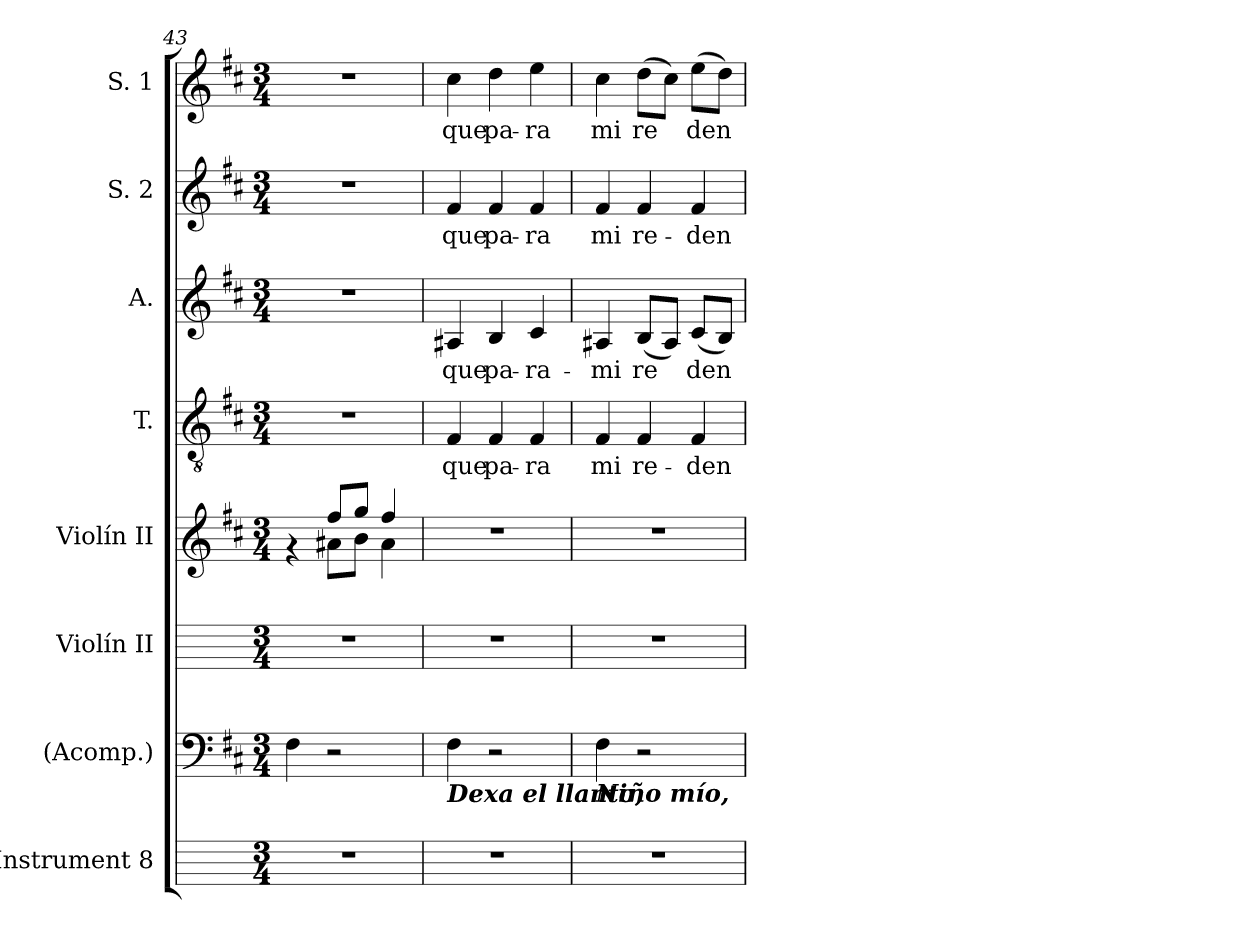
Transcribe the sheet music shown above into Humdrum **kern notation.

**kern	**kern	**kern	**kern	**kern	**text	**kern	**text	**kern	**text	**kern	**text
*part8	*part7	*part6	*part5	*part4	*part4	*part3	*part3	*part2	*part2	*part1	*part1
*staff8	*staff7	*staff6	*staff5	*staff4	*staff4	*staff3	*staff3	*staff2	*staff2	*staff1	*staff1
*I"Instrument 8	*I"(Acomp.)	*I"Violín II	*I"Violín II	*I"T.	*	*I"A.	*	*I"S. 2	*	*I"S. 1	*
*	*	*	*I'Violín I	*I'T.	*	*I'A.	*	*I'S. 2	*	*I'S. 1	*
*	*clefF4	*	*clefG2	*clefGv2	*	*clefG2	*	*clefG2	*	*clefG2	*
*k[]	*k[f#c#]	*k[]	*k[f#c#]	*k[f#c#]	*	*k[f#c#]	*	*k[f#c#]	*	*k[f#c#]	*
*C:	*D:	*C:	*D:	*D:	*	*D:	*	*D:	*	*D:	*
*M3/4	*M3/4	*M3/4	*M3/4	*M3/4	*	*M3/4	*	*M3/4	*	*M3/4	*
=43	=43	=43	=43	=43	=43	=43	=43	=43	=43	=43	=43
*	*	*	*^	*	*	*	*	*	*	*	*
2.r	4F#\	2.r	4rf	4ryy	2.r	.	2.r	.	2.r	.	2.r	.
.	2r	.	8ff#/L	8a#X\L	.	.	.	.	.	.	.	.
.	.	.	8gg/J	8b\J	.	.	.	.	.	.	.	.
.	.	.	4ff#/	4a#\	.	.	.	.	.	.	.	.
=44	=44	=44	=44	=44	=44	=44	=44	=44	=44	=44	=44	=44
!	!LO:TX:b:Bi:t=Dexa el llanto,	!	!	!	!	!	!	!	!	!	!	!
!	!	!	!	!	!	!LO:LY:b:cj	!	!LO:LY:b	!	!LO:LY:b:cj	!	!LO:LY:b:cj
*	*	*	*v	*v	*	*	*	*	*	*	*	*
2.r	4F#\	2.r	2.r	4F#/	que	4A#X/	que	4f#/	que	4cc#\	que
!	!	!	!	!	!LO:LY:b:cj	!	!LO:LY:b	!	!LO:LY:b:cj	!	!LO:LY:b:cj
.	2r	.	.	4F#/	pa-	4B/	pa-	4f#/	pa-	4dd\	pa-
!	!	!	!	!	!LO:LY:b:cj	!	!LO:LY:b	!	!LO:LY:b:cj	!	!LO:LY:b:cj
.	.	.	.	4F#/	-ra	4c#/	-ra-	4f#/	-ra	4ee\	-ra
=45	=45	=45	=45	=45	=45	=45	=45	=45	=45	=45	=45
!	!LO:TX:b:Bi:t=Niño mío,	!	!	!	!	!	!	!	!	!	!
!	!	!	!	!	!LO:LY:b:cj	!	!LO:LY:b	!	!LO:LY:b:cj	!	!LO:LY:b:cj
2.r	4F#\	2.r	2.r	4F#/	mi	4A#X/	-mi	4f#/	mi	4cc#\	mi
!	!	!	!	!	!LO:LY:b:cj	!	!LO:LY:b	!	!LO:LY:b:cj	!	!LO:LY:b:cj
.	2r	.	.	4F#/	re-	(<8B/L	re-	4f#/	re-	(>8dd\L	re-
!	!	!	!	!	!	!	!LO:LY:b	!	!	!	!LO:LY:b:cj
.	.	.	.	.	.	8A#/J)	--	.	.	8cc#\J)	--
!	!	!	!	!	!LO:LY:b:cj	!	!LO:LY:b	!	!LO:LY:b:cj	!	!LO:LY:b:cj
.	.	.	.	4F#/	-den-	(<8c#/L	-den-	4f#/	-den-	(>8ee\L	-den-
!	!	!	!	!	!	!	!LO:LY:b	!	!	!	!LO:LY:b:cj
.	.	.	.	.	.	8B/J)	--	.	.	8dd\J)	--
=	=	=	=	=	=	=	=	=	=	=	=
*-	*-	*-	*-	*-	*-	*-	*-	*-	*-	*-	*-
